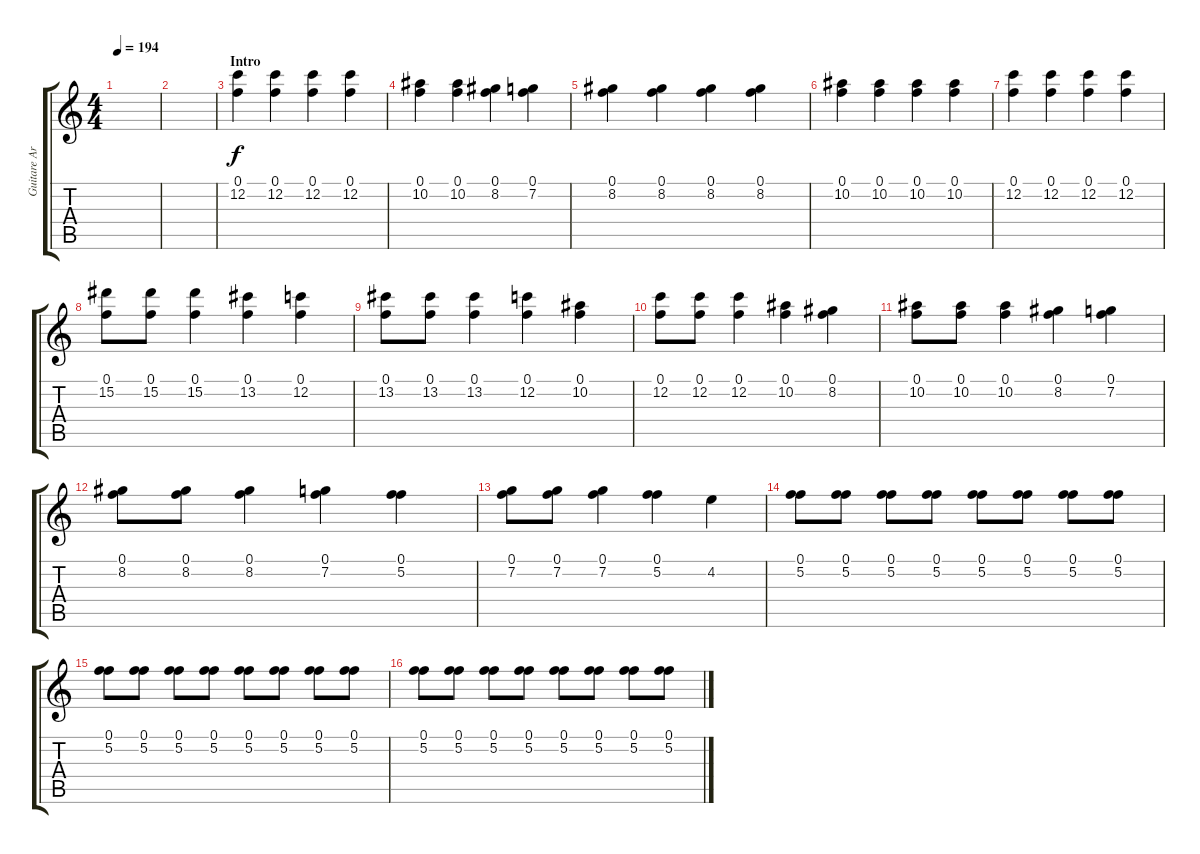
\track ("Guitare Arpèges 1" "Guitare Ar") {instrument distortionguitar}
\staff {score tabs}
\tuning (F4 C4 Ab3 Eb3 Bb2 F2) {hide}
\ts (4 4)
\tempo 194
\clef g2
\ks c
|
|
\section ("" "Intro")
(0.1 12.2).4 (0.1 12.2).4 (0.1 12.2).4 (0.1 12.2).4 |
(0.1 10.2).4 (0.1 10.2).4 (0.1 8.2).4 (0.1 7.2).4 |
(0.1 8.2).4 (0.1 8.2).4 (0.1 8.2).4 (0.1 8.2).4 |
(0.1 10.2).4 (0.1 10.2).4 (0.1 10.2).4 (0.1 10.2).4 |
(0.1 12.2).4 (0.1 12.2).4 (0.1 12.2).4 (0.1 12.2).4 |
(0.1 15.2).8 (0.1 15.2).8 (0.1 15.2).4 (0.1 13.2).4 (0.1 12.2).4 |
(0.1 13.2).8 (0.1 13.2).8 (0.1 13.2).4 (0.1 12.2).4 (0.1 10.2).4 |
(0.1 12.2).8 (0.1 12.2).8 (0.1 12.2).4 (0.1 10.2).4 (0.1 8.2).4 |
(0.1 10.2).8 (0.1 10.2).8 (0.1 10.2).4 (0.1 8.2).4 (0.1 7.2).4 |
(0.1 8.2).8 (0.1 8.2).8 (0.1 8.2).4 (0.1 7.2).4 (0.1 5.2).4 |
(0.1 7.2).8 (0.1 7.2).8 (0.1 7.2).4 (0.1 5.2).4 4.2.4 |
(0.1 5.2).8 (0.1 5.2).8 (0.1 5.2).8 (0.1 5.2).8 (0.1 5.2).8 (0.1 5.2).8 (0.1 5.2).8 (0.1 5.2).8 |
(0.1 5.2).8 (0.1 5.2).8 (0.1 5.2).8 (0.1 5.2).8 (0.1 5.2).8 (0.1 5.2).8 (0.1 5.2).8 (0.1 5.2).8 |
(0.1 5.2).8 (0.1 5.2).8 (0.1 5.2).8 (0.1 5.2).8 (0.1 5.2).8 (0.1 5.2).8 (0.1 5.2).8 (0.1 5.2).8
